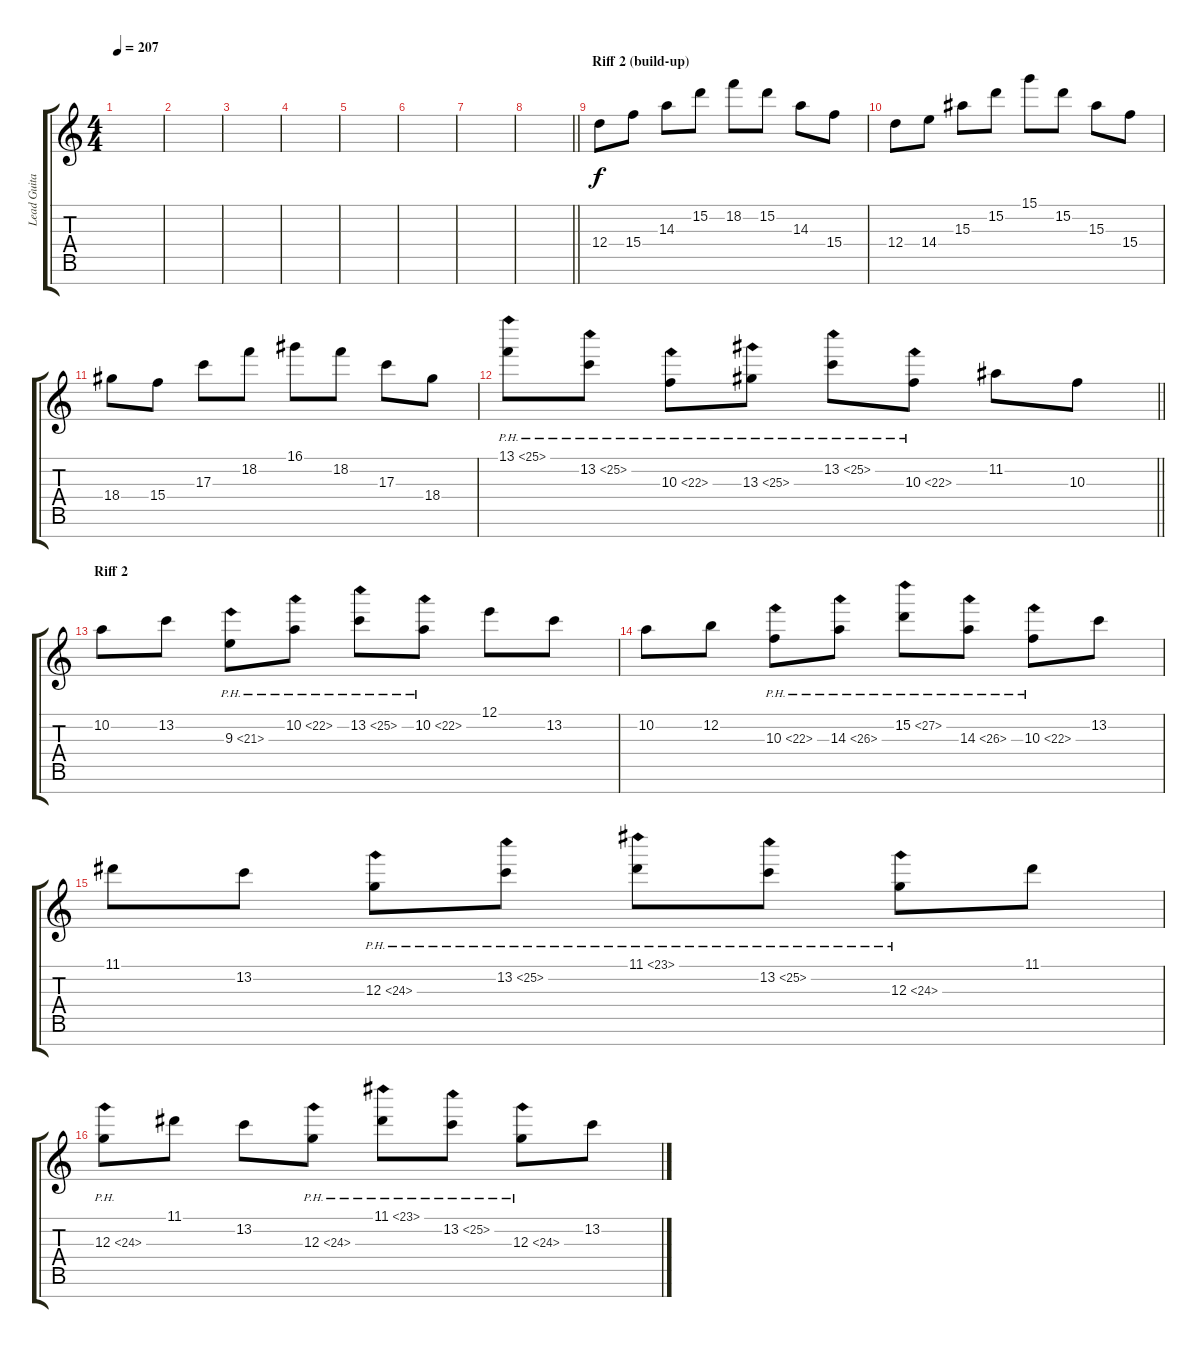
\track ("Lead Guitar" "Lead Guita") {instrument distortionguitar}
\staff {score tabs}
\tuning (E4 B3 G3 D3 A2 E2 B1) {hide}
\ts (4 4)
\tempo 207
\clef g2
\ks c
|
|
|
|
|
|
|
\barLineRight lightlight
|
\section ("" "Riff 2 (build-up)")
12.4.8 15.4.8 14.3.8 15.2.8 18.2.8 15.2.8 14.3.8 15.4.8 |
12.4.8 14.4.8 15.3.8 15.2.8 15.1.8 15.2.8 15.3.8 15.4.8 |
18.4.8 15.4.8 17.3.8 18.2.8 16.1.8 18.2.8 17.3.8 18.4.8 |
\barLineRight lightlight
13.1{ph 12}.8 13.2{ph 12}.8 10.3{ph 12}.8 13.3{ph 12}.8 13.2{ph 12}.8 10.3{ph 12}.8 11.2.8 10.3.8 |
\section ("" "Riff 2")
10.2.8 13.2.8 9.3{ph 12}.8 10.2{ph 12}.8 13.2{ph 12}.8 10.2{ph 12}.8 12.1.8 13.2.8 |
10.2.8 12.2.8 10.3{ph 12}.8 14.3{ph 12}.8 15.2{ph 12}.8 14.3{ph 12}.8 10.3{ph 12}.8 13.2.8 |
11.1.8 13.2.8 12.3{ph 12}.8 13.2{ph 12}.8 11.1{ph 12}.8 13.2{ph 12}.8 12.3{ph 12}.8 11.1.8 |
12.3{ph 12}.8 11.1.8 13.2.8 12.3{ph 12}.8 11.1{ph 12}.8 13.2{ph 12}.8 12.3{ph 12}.8 13.2.8
